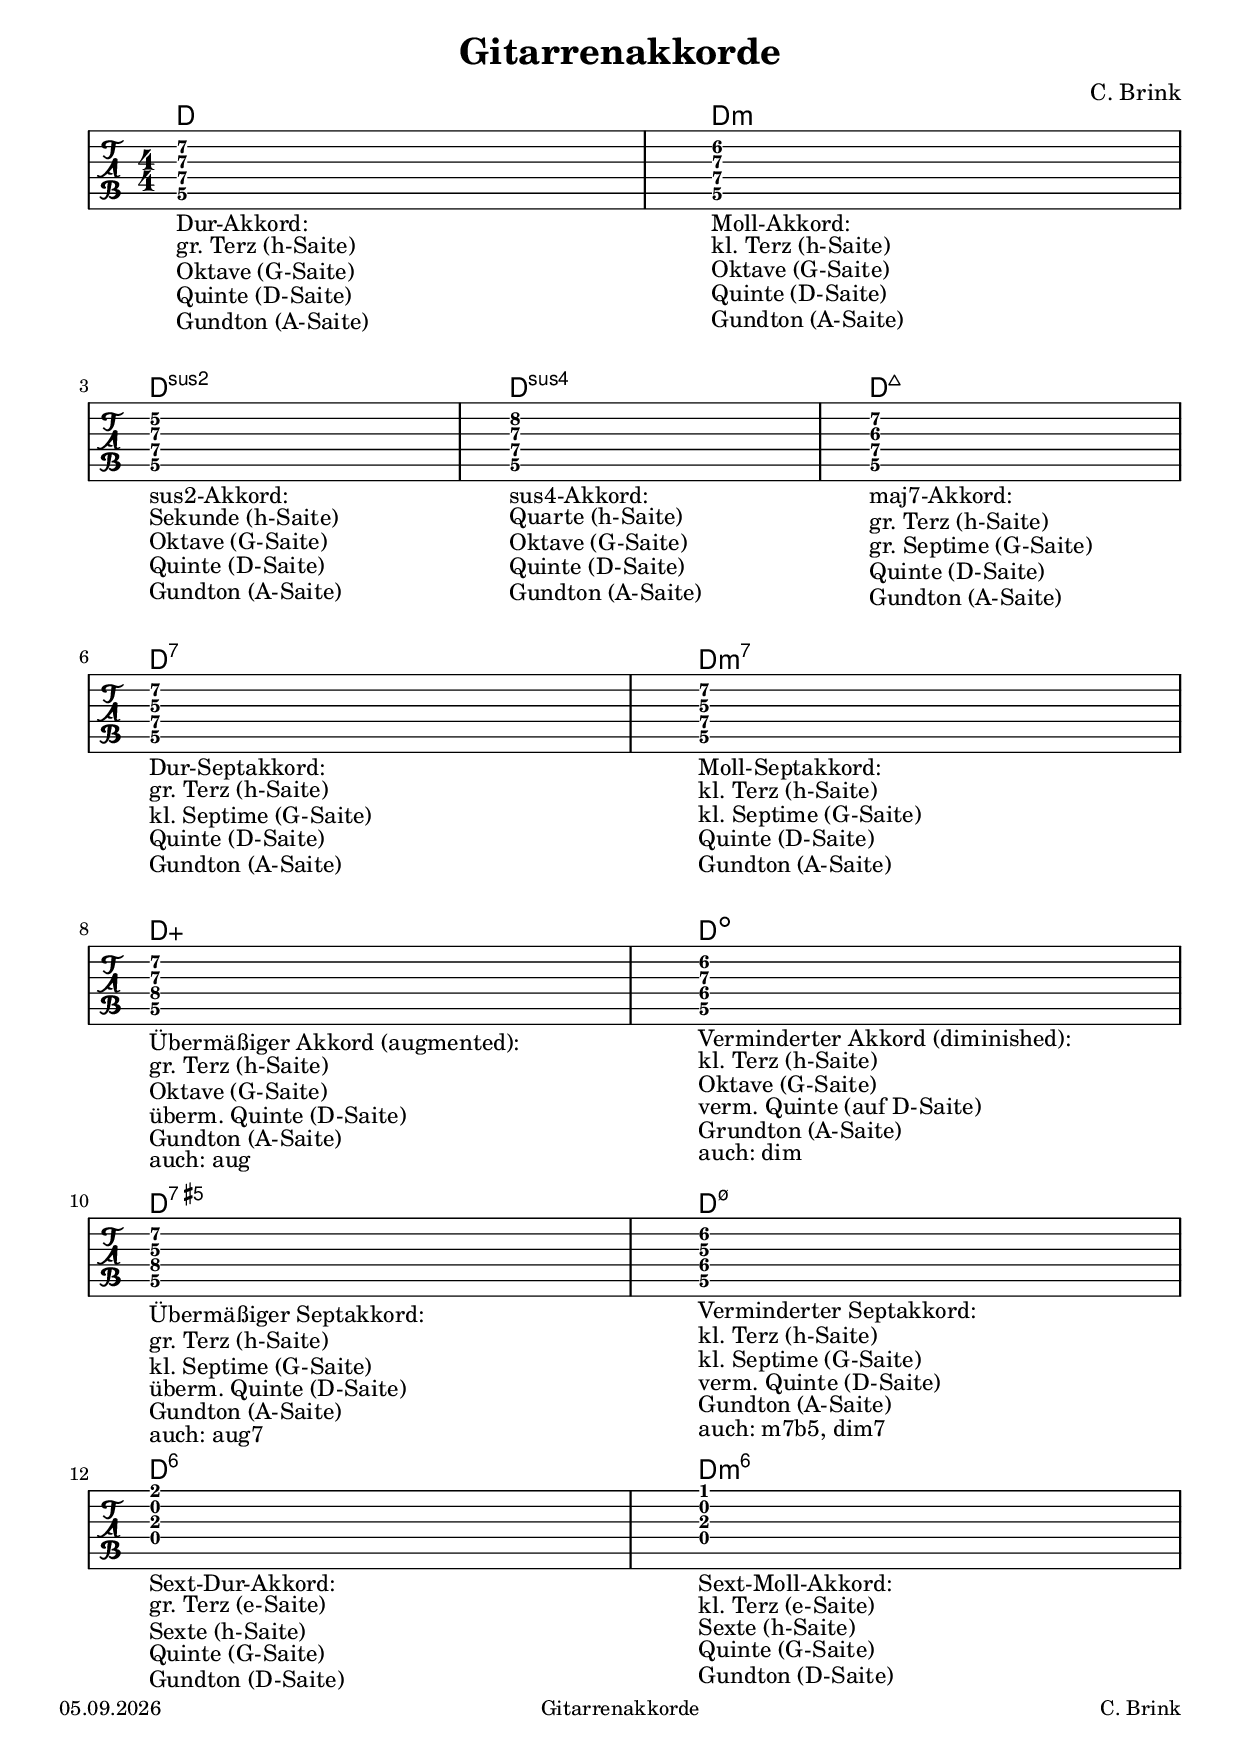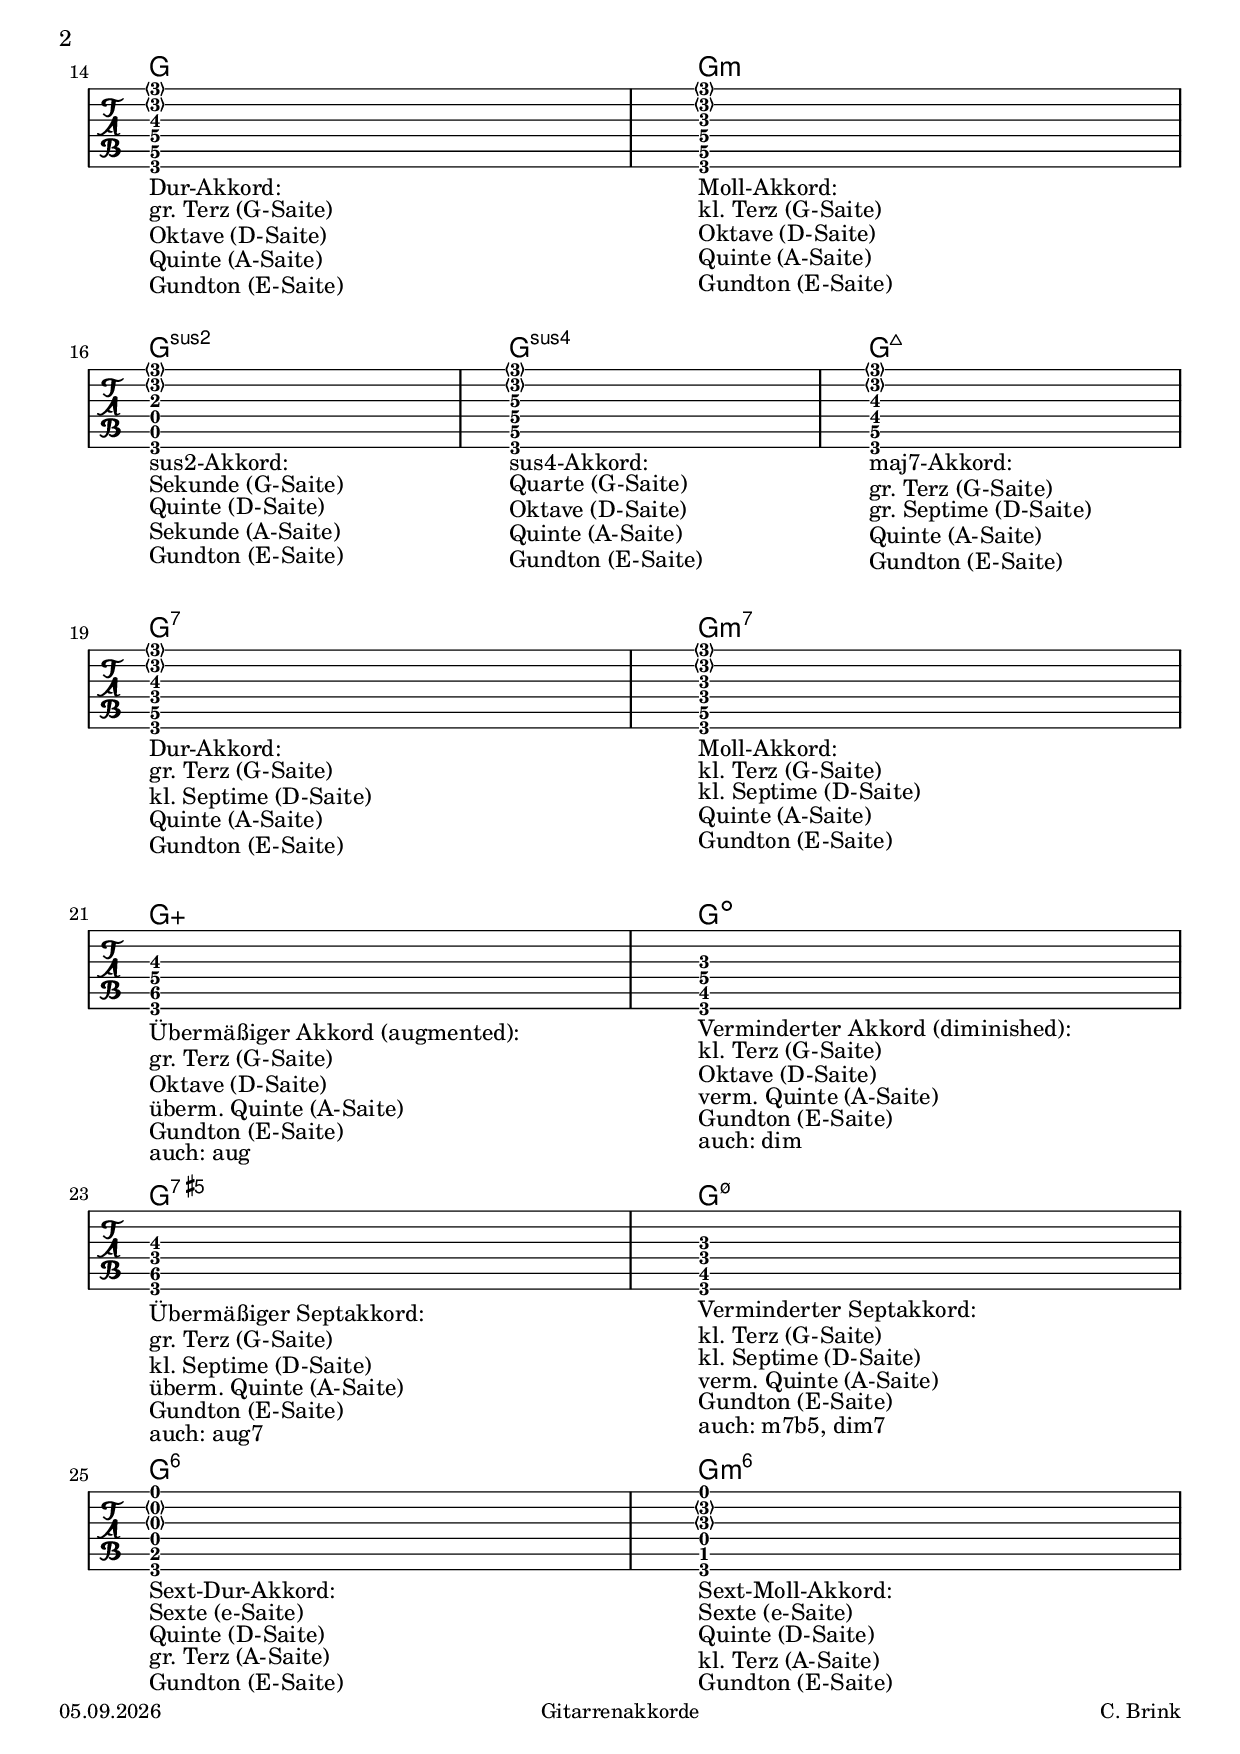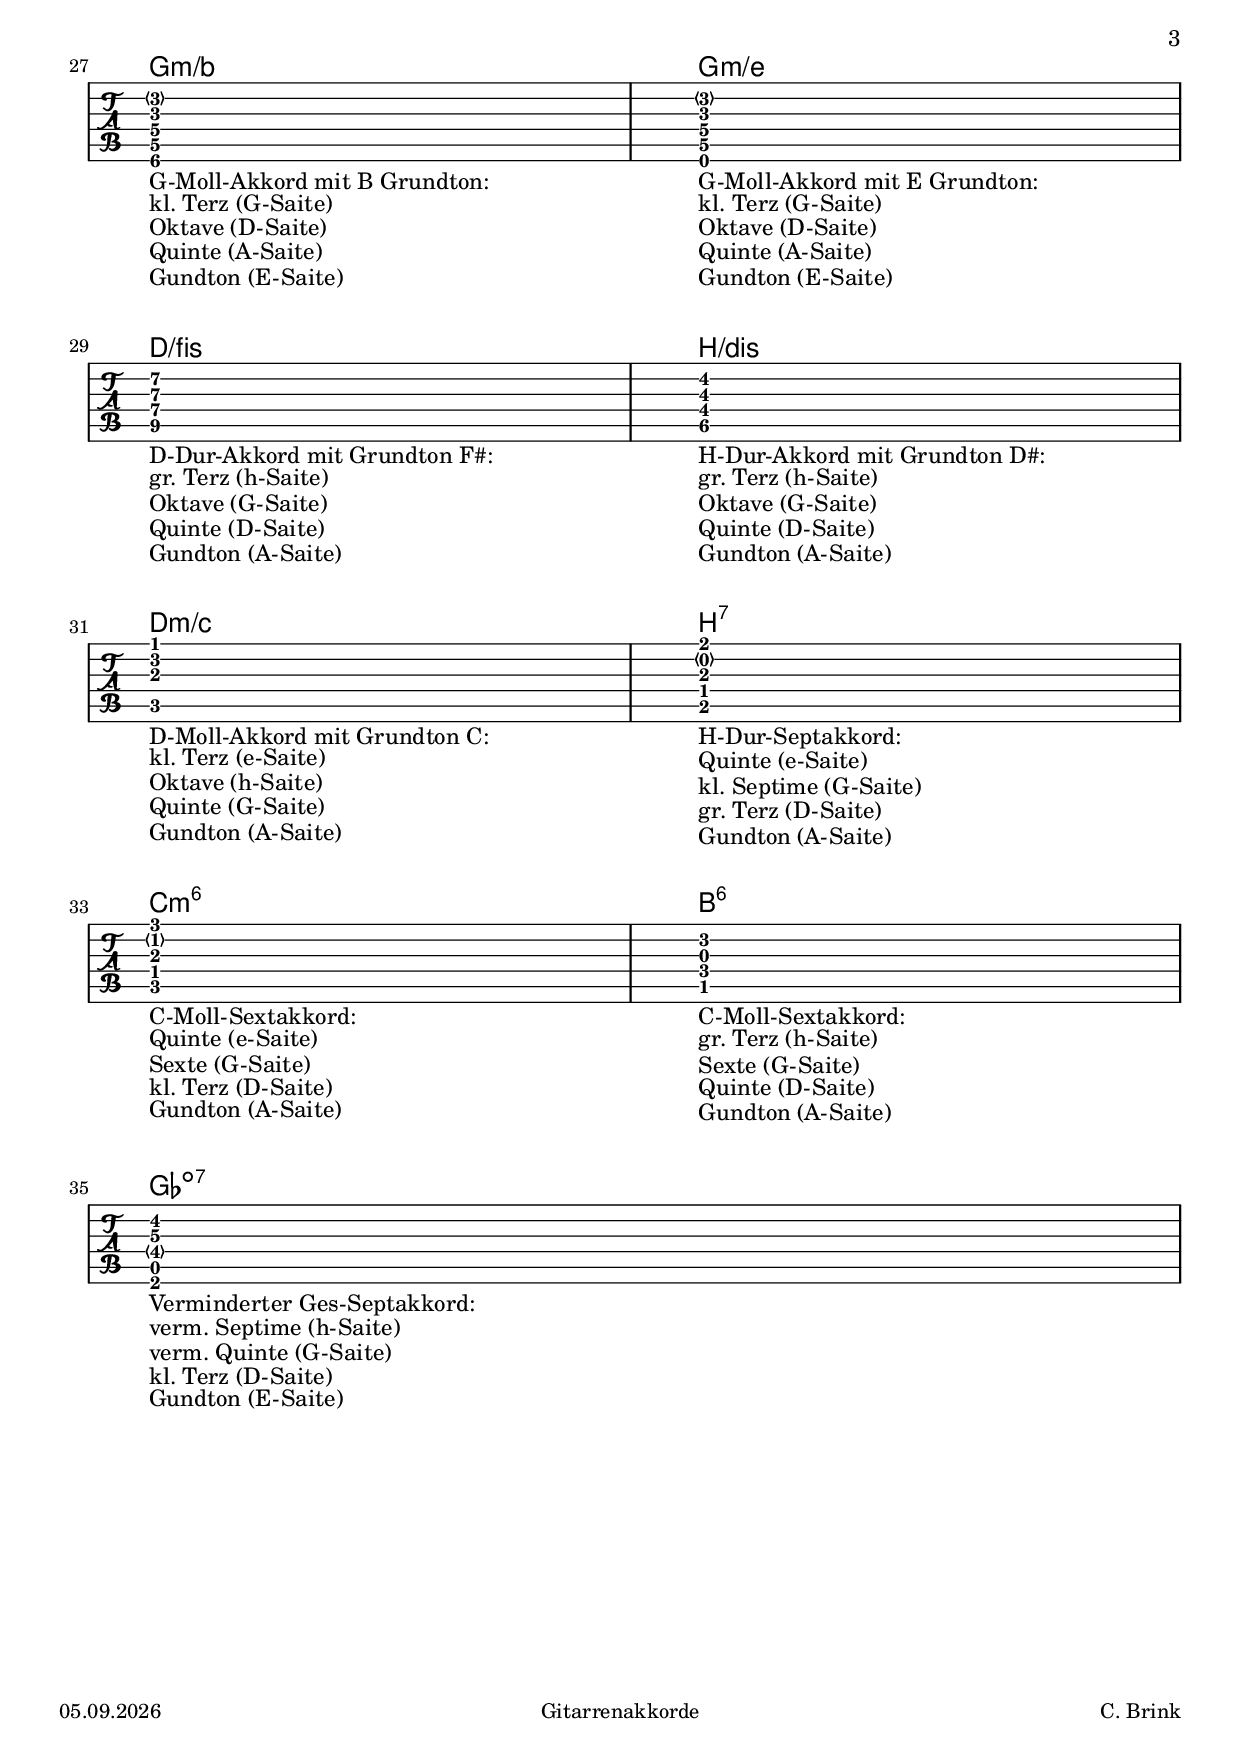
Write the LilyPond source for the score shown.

\version "2.18.2"

\version "2.18.2"

#(set-default-paper-size "a4")

header-title = "Gitarrenakkorde"
header-subtitle = ""
header-subsubtitle = ""
header-composer = "C. Brink"
header-opus = ""
header-updated = #(strftime "%d.%m.%Y" (localtime (current-time)))

\header {
  title = \header-title
  subtitle = \header-subtitle  
  subsubtitle = \header-subsubtitle
  composer = \header-composer  
  opus = \header-opus  
  instrument = ""  
}

\paper {
  oddFooterMarkup = \markup { \smaller 
    \fill-line {
      \left-align { \header-updated } 
      \center-align { \header-title }
      \right-align { \header-composer } 
    }
  }
  evenFooterMarkup = \oddFooterMarkup
}


globalSettings= {
  \key g \major
  \tempo " "
  \time 4/4
  \numericTimeSignature
  \mergeDifferentlyHeadedOn
  \mergeDifferentlyDottedOn
}

#(define (override-color-for-all-grobs color)
  (lambda (context)
   (let loop ((x all-grob-descriptions))
    (if (not (null? x))
     (let ((grob-name (caar x)))
      (ly:context-pushpop-property context grob-name 'color color)
      (loop (cdr x)))))))


\header {
  instrument = ""
}

guitarChords = \chordmode {
  d1 |
  d:m |
  d:sus2 |
  d:sus4 |
  d:maj7 |
  d:7 |
  d:m7 |
  d:aug |  
  d:dim |   
  d:7.5+ |
  d:m7.5- |
  d:6 |
  d:m6
  
  g |
  g:m |
  g:sus2 |
  g:sus4 |
  g:maj7 |
  g:7 |
  g:m7 |
  g:aug |  
  g:dim | 
  g:7.5+ |
  g:m7.5- |  
  g:6 |
  g:m6 |
  
  g:m/bes |
  g:m/e |
  d/fis |
  b/dis |
  d:m/c |
  b:7 |
  c:m6 |
  bes:6 |
  ges:dim7 |
  
}

guitar = {
  \globalSettings
  \clef tab
  {
    <d\5 a\4 d'\3 fis'\2>1_"Dur-Akkord:"_"gr. Terz (h-Saite)"_"Oktave (G-Saite)"_"Quinte (D-Saite)"_"Gundton (A-Saite)" |
    <d\5 a\4 d'\3 f'\2>1_"Moll-Akkord:"_"kl. Terz (h-Saite)"_"Oktave (G-Saite)"_"Quinte (D-Saite)"_"Gundton (A-Saite)" |
    \break
    <d\5 a\4 d'\3 e'\2>1_"sus2-Akkord:"_"Sekunde (h-Saite)"_"Oktave (G-Saite)"_"Quinte (D-Saite)"_"Gundton (A-Saite)" |
    <d\5 a\4 d'\3 g'\2>1_"sus4-Akkord:"_"Quarte (h-Saite)"_"Oktave (G-Saite)"_"Quinte (D-Saite)"_"Gundton (A-Saite)" |
    <d\5 a\4 cis'\3 fis'\2>1_"maj7-Akkord:"_"gr. Terz (h-Saite)"_"gr. Septime (G-Saite)"_"Quinte (D-Saite)"_"Gundton (A-Saite)" |
    \break
    <d\5 a\4 c'\3 fis'\2>1_"Dur-Septakkord:"_"gr. Terz (h-Saite)"_"kl. Septime (G-Saite)"_"Quinte (D-Saite)"_"Gundton (A-Saite)" |
    <d\5 a\4 c'\3 fis'\2>1_"Moll-Septakkord:"_"kl. Terz (h-Saite)"_"kl. Septime (G-Saite)"_"Quinte (D-Saite)"_"Gundton (A-Saite)" |
    \break    
    <d\5 ais\4 d'\3 fis'\2>1_"Übermäßiger Akkord (augmented):"_"gr. Terz (h-Saite)"_"Oktave (G-Saite)"_"überm. Quinte (D-Saite)"_"Gundton (A-Saite)"_"auch: aug" |
    <d\5 as\4 d'\3 f'\2>1_"Verminderter Akkord (diminished):"_"kl. Terz (h-Saite)"_"Oktave (G-Saite)"_"verm. Quinte (auf D-Saite)"_"Grundton (A-Saite)"_"auch: dim" |    
    \break
    <d\5 ais\4 c'\3 fis'\2>1_"Übermäßiger Septakkord:"_"gr. Terz (h-Saite)"_"kl. Septime (G-Saite)"_"überm. Quinte (D-Saite)"_"Gundton (A-Saite)"_"auch: aug7" |
    <d\5 as\4 c'\3 f'\2>1_"Verminderter Septakkord:"_"kl. Terz (h-Saite)"_"kl. Septime (G-Saite)"_"verm. Quinte (D-Saite)"_"Gundton (A-Saite)"_"auch: m7b5, dim7" |         
    \break
    <d\4 a\3 b\2 fis'\1>1_"Sext-Dur-Akkord:"_"gr. Terz (e-Saite)"_"Sexte (h-Saite)"_"Quinte (G-Saite)"_"Gundton (D-Saite)"
    <d\4 a\3 b\2 f'\1>1_"Sext-Moll-Akkord:"_"kl. Terz (e-Saite)"_"Sexte (h-Saite)"_"Quinte (G-Saite)"_"Gundton (D-Saite)"
    
    \pageBreak
    
    <g,\6 d\5 g\4 b\3 d'\harmonic\2 g'\harmonic\1>1_"Dur-Akkord:"_"gr. Terz (G-Saite)"_"Oktave (D-Saite)"_"Quinte (A-Saite)"_"Gundton (E-Saite)" |
    <g,\6 d\5 g\4 bes\3 d'\harmonic\2 g'\harmonic\1>1_"Moll-Akkord:"_"kl. Terz (G-Saite)"_"Oktave (D-Saite)"_"Quinte (A-Saite)"_"Gundton (E-Saite)" |
    \break
    <g,\6 a,\5 d\4 a\3 d'\harmonic\2 g'\harmonic\1>1_"sus2-Akkord:"_"Sekunde (G-Saite)"_"Quinte (D-Saite)"_"Sekunde (A-Saite)"_"Gundton (E-Saite)" |
    <g,\6 d\5 g\4 c'\3 d'\harmonic\2 g'\harmonic\1>1_"sus4-Akkord:"_"Quarte (G-Saite)"_"Oktave (D-Saite)"_"Quinte (A-Saite)"_"Gundton (E-Saite)" |
    <g,\6 d\5 ges\4 b\3 d'\harmonic\2 g'\harmonic\1>1_"maj7-Akkord:"_"gr. Terz (G-Saite)"_"gr. Septime (D-Saite)"_"Quinte (A-Saite)"_"Gundton (E-Saite)" |    
    \break
    <g,\6 d\5 f\4 b\3 d'\harmonic\2 g'\harmonic\1>1_"Dur-Akkord:"_"gr. Terz (G-Saite)"_"kl. Septime (D-Saite)"_"Quinte (A-Saite)"_"Gundton (E-Saite)" |
    <g,\6 d\5 f\4 bes\3 d'\harmonic\2 g'\harmonic\1>1_"Moll-Akkord:"_"kl. Terz (G-Saite)"_"kl. Septime (D-Saite)"_"Quinte (A-Saite)"_"Gundton (E-Saite)" |
    \break
    <g,\6 dis\5 g\4 b\3>1_"Übermäßiger Akkord (augmented):"_"gr. Terz (G-Saite)"_"Oktave (D-Saite)"_"überm. Quinte (A-Saite)"_"Gundton (E-Saite)"_"auch: aug" |
    <g,\6 des\5 g\4 bes\3>1_"Verminderter Akkord (diminished):"_"kl. Terz (G-Saite)"_"Oktave (D-Saite)"_"verm. Quinte (A-Saite)"_"Gundton (E-Saite)"_"auch: dim" |
    \break
    <g,\6 dis\5 f\4 b\3>1_"Übermäßiger Septakkord:"_"gr. Terz (G-Saite)"_"kl. Septime (D-Saite)"_"überm. Quinte (A-Saite)"_"Gundton (E-Saite)"_"auch: aug7" |
    <g,\6 des\5 f\4 bes\3>1_"Verminderter Septakkord:"_"kl. Terz (G-Saite)"_"kl. Septime (D-Saite)"_"verm. Quinte (A-Saite)"_"Gundton (E-Saite)"_"auch: m7b5, dim7" |
    \break
    <g,\6 b,\5 d\4 g\3\harmonic b\2\harmonic e'\1>1_"Sext-Dur-Akkord:"_"Sexte (e-Saite)"_"Quinte (D-Saite)"_"gr. Terz (A-Saite)"_"Gundton (E-Saite)" |
    <g,\6 bes,\5 d\4 bes\3\harmonic d'\2\harmonic e'\1>1_"Sext-Moll-Akkord:"_"Sexte (e-Saite)"_"Quinte (D-Saite)"_"kl. Terz (A-Saite)"_"Gundton (E-Saite)" |
    
    \pageBreak
    
    <bes,\6 d\5 g\4 bes\3 d'\harmonic\2>_"G-Moll-Akkord mit B Grundton:"_"kl. Terz (G-Saite)"_"Oktave (D-Saite)"_"Quinte (A-Saite)"_"Gundton (E-Saite)" |
    <e,\6 d\5 g\4 bes\3 d'\harmonic\2>_"G-Moll-Akkord mit E Grundton:"_"kl. Terz (G-Saite)"_"Oktave (D-Saite)"_"Quinte (A-Saite)"_"Gundton (E-Saite)" |
    \break
    <fis\5 a\4 d'\3 fis'\2>1_"D-Dur-Akkord mit Grundton F#:"_"gr. Terz (h-Saite)"_"Oktave (G-Saite)"_"Quinte (D-Saite)"_"Gundton (A-Saite)" |
    <dis\5 fis\4 b\3 dis'\2>1_"H-Dur-Akkord mit Grundton D#:"_"gr. Terz (h-Saite)"_"Oktave (G-Saite)"_"Quinte (D-Saite)"_"Gundton (A-Saite)" |
    \break
    <c\5 a\3 d'\2 f'\1>1_"D-Moll-Akkord mit Grundton C:"_"kl. Terz (e-Saite)"_"Oktave (h-Saite)"_"Quinte (G-Saite)"_"Gundton (A-Saite)" |
    <b,\5 dis\4 a\3 b\2\harmonic fis'\1>1_"H-Dur-Septakkord:"_"Quinte (e-Saite)"_"kl. Septime (G-Saite)"_"gr. Terz (D-Saite)"_"Gundton (A-Saite)" |
    \break
    <c\5 es\4 a\3 c'\2\harmonic g'\1>1_"C-Moll-Sextakkord:"_"Quinte (e-Saite)"_"Sexte (G-Saite)"_"kl. Terz (D-Saite)"_"Gundton (A-Saite)" |
    <bes,\5 f\4 g\3 d'\2>1_"C-Moll-Sextakkord:"_"gr. Terz (h-Saite)"_"Sexte (G-Saite)"_"Quinte (D-Saite)"_"Gundton (A-Saite)" |
    \break
    <ges,\6 a,\5 ges\4\harmonic c'\3 es'\2>1_"Verminderter Ges-Septakkord:"_"verm. Septime (h-Saite)"_"verm. Quinte (G-Saite)"_"kl. Terz (D-Saite)"_"Gundton (E-Saite)" |
  }
}

\score {
  <<
    \new ChordNames { \germanChords \guitarChords }
    \new TabStaff { \tabFullNotation \guitar }
    
  >>
  \layout {
    indent = 0.5\cm
    short-indent = 0.5\cm
  }
}


